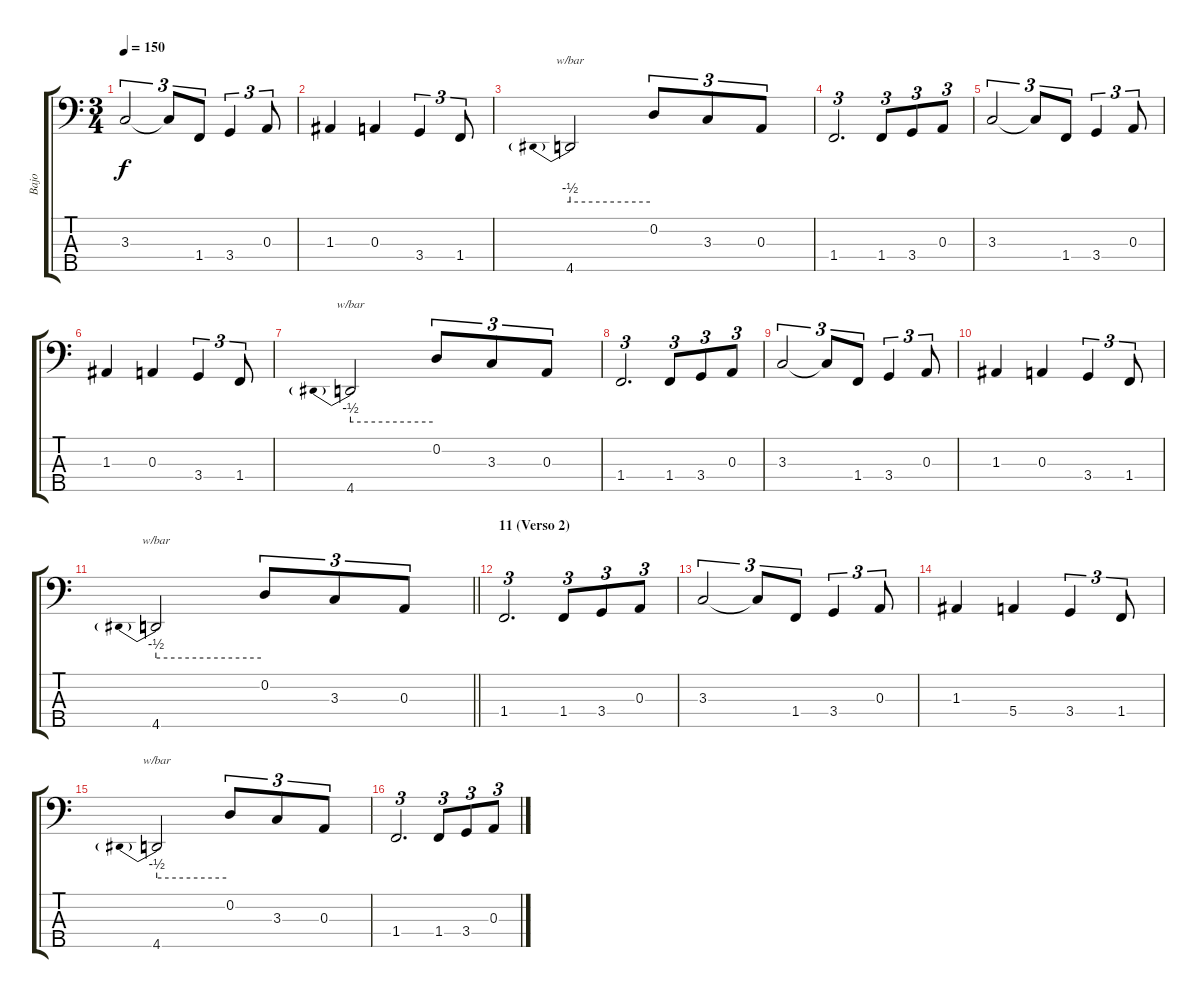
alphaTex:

\track ("Bajo" "Bajo") {instrument fretlessbass}
\staff {score tabs}
\tuning (G2 D2 A1 E1 B0) {hide}
\ts (3 4)
\tempo 150
\clef f4
\ks c
3.3.2{tu (3 2) dy f} 3.3{t}.8{tu (3 2)} 1.4.8{tu (3 2)} 3.4.4{tu (3 2)} 0.3.8{tu (3 2)} |
1.3.4 0.3.4 3.4.4{tu (3 2)} 1.4.8{tu (3 2)} |
4.5{acc b}.2{tbe (predive default 0 -2 60 -2)} 0.2.8{tu (3 2)} 3.3.8{tu (3 2)} 0.3.8{tu (3 2)} |
1.4.2{d tu (3 2)} 1.4.8{tu (3 2)} 3.4.8{tu (3 2)} 0.3.8{tu (3 2)} |
3.3.2{tu (3 2)} 3.3{t}.8{tu (3 2)} 1.4.8{tu (3 2)} 3.4.4{tu (3 2)} 0.3.8{tu (3 2)} |
1.3.4 0.3.4 3.4.4{tu (3 2)} 1.4.8{tu (3 2)} |
4.5{acc b}.2{tbe (predive default 0 -2 60 -2)} 0.2.8{tu (3 2)} 3.3.8{tu (3 2)} 0.3.8{tu (3 2)} |
1.4.2{d tu (3 2)} 1.4.8{tu (3 2)} 3.4.8{tu (3 2)} 0.3.8{tu (3 2)} |
3.3.2{tu (3 2)} 3.3{t}.8{tu (3 2)} 1.4.8{tu (3 2)} 3.4.4{tu (3 2)} 0.3.8{tu (3 2)} |
1.3.4 0.3.4 3.4.4{tu (3 2)} 1.4.8{tu (3 2)} |
\barLineRight lightlight
4.5{acc b}.2{tbe (predive default 0 -2 60 -2)} 0.2.8{tu (3 2)} 3.3.8{tu (3 2)} 0.3.8{tu (3 2)} |
\section ("" "11 (Verso 2)")
1.4.2{d tu (3 2)} 1.4.8{tu (3 2)} 3.4.8{tu (3 2)} 0.3.8{tu (3 2)} |
3.3.2{tu (3 2)} 3.3{t}.8{tu (3 2)} 1.4.8{tu (3 2)} 3.4.4{tu (3 2)} 0.3.8{tu (3 2)} |
1.3.4 5.4.4 3.4.4{tu (3 2)} 1.4.8{tu (3 2)} |
4.5{acc b}.2{tbe (predive default 0 -2 60 -2)} 0.2.8{tu (3 2)} 3.3.8{tu (3 2)} 0.3.8{tu (3 2)} |
1.4.2{d tu (3 2)} 1.4.8{tu (3 2)} 3.4.8{tu (3 2)} 0.3.8{tu (3 2)}
